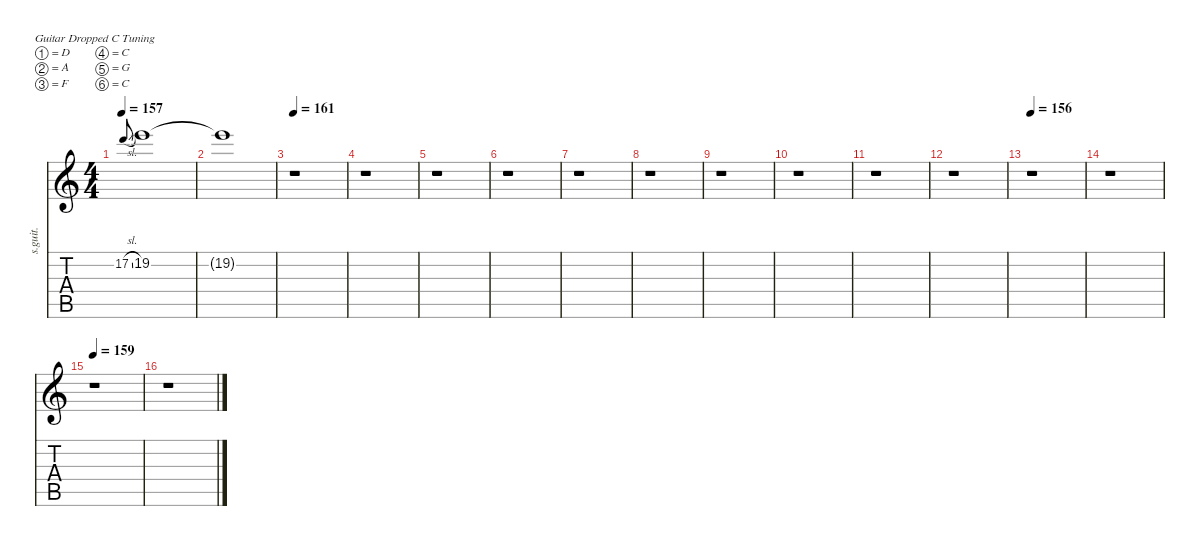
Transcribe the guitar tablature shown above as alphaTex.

\defaultSystemsLayout 4
\hideDynamics
\bracketExtendMode nobrackets
\track ("Rhythm 1" "s.guit.") {instrument distortionguitar}
\staff {score tabs}
\tuning (D4 A3 F3 C3 G2 C2)
\ts (4 4)
\tempo 157
\clef g2
\ks c
17.2{sl}.8{lyrics (0 "") lyrics (1 "") lyrics (2 "") lyrics (3 "") lyrics (4 "") gr onbeat dy mf} 19.2.1{lyrics (0 "") lyrics (1 "") lyrics (2 "") lyrics (3 "") lyrics (4 "")} |
19.2{t}.1{lyrics (0 "") lyrics (1 "") lyrics (2 "") lyrics (3 "") lyrics (4 "")} |
\tempo 161
r.1 |
r.1 |
r.1 |
r.1 |
r.1 |
r.1 |
r.1 |
r.1 |
r.1 |
r.1 |
\tempo 156
r.1 |
r.1 |
\tempo 159
r.1 |
r.1
